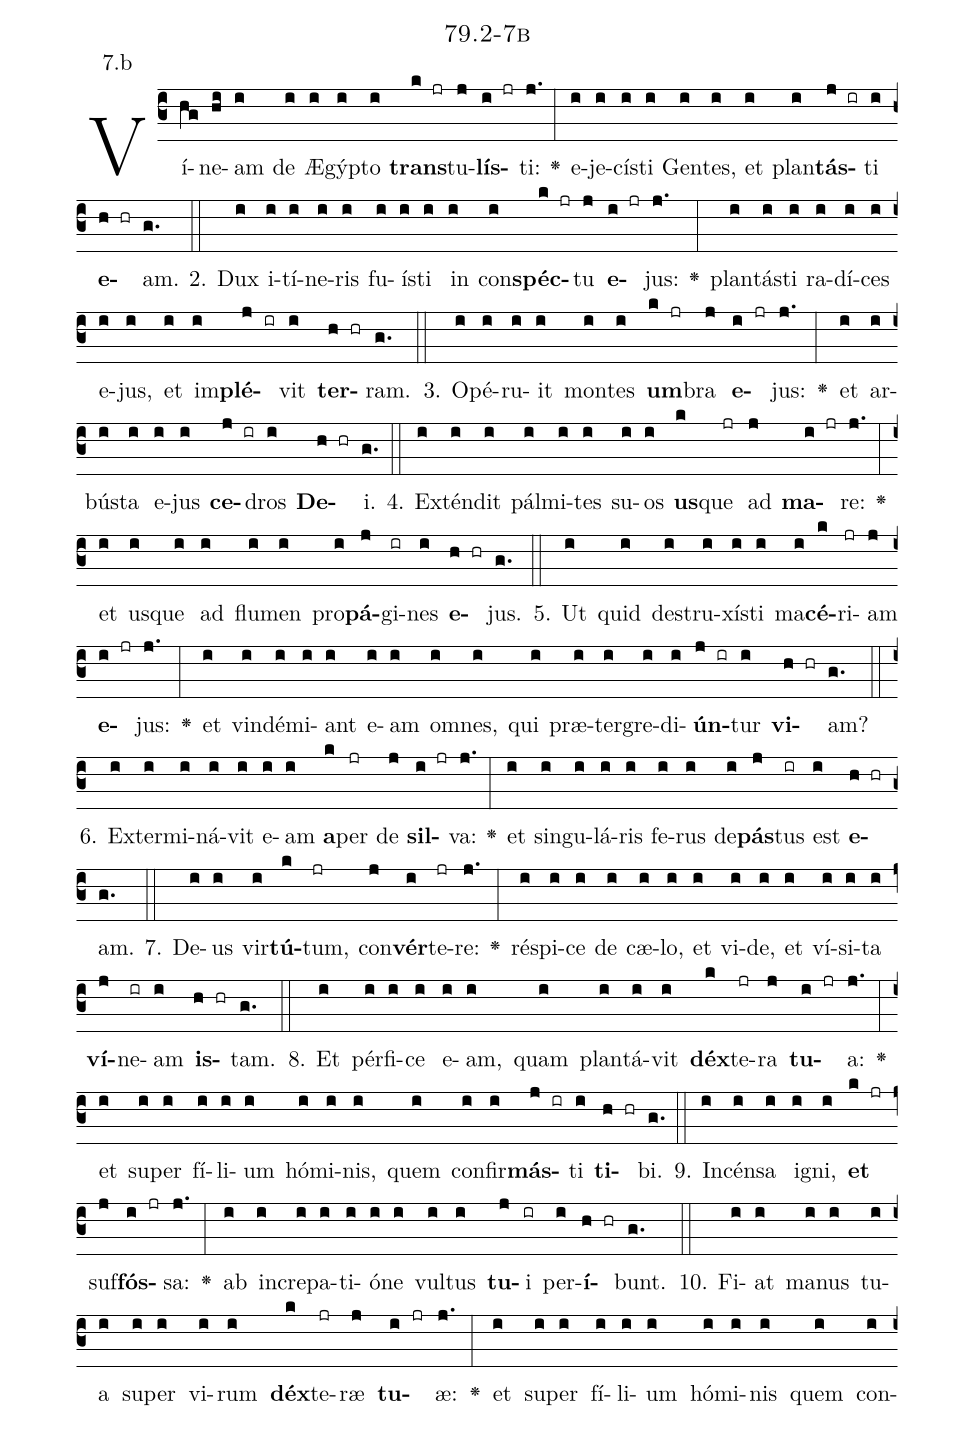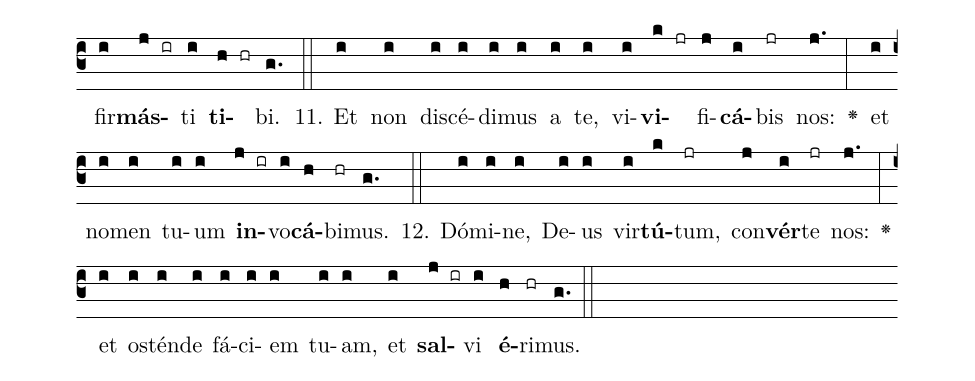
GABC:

name: 79.2-7b;
annotation: 7.b;
%%
(c3)Ví(hg)ne(hi)am(i) de(i) Æ(i)gýp(i)to(i) <b>trans</b>(k jr)tu(j)<b>lís</b>(i jr)ti:(j.) <v>\greheightstar</v>(:) e(i)je(i)cís(i)ti(i) Gen(i)tes,(i) et(i) plan(i)<b>tás</b>(j ir)ti(i) <b>e</b>(h hr)am.(g.) (::)
2. Dux(i) i(i)tí(i)ne(i)ris(i) fu(i)ís(i)ti(i) in(i) con(i)<b>spéc</b>(k jr)tu(j) <b>e</b>(i jr)jus:(j.) <v>\greheightstar</v>(:) plan(i)tás(i)ti(i) ra(i)dí(i)ces(i) e(i)jus,(i) et(i) im(i)<b>plé</b>(j ir)vit(i) <b>ter</b>(h hr)ram.(g.) (::)
3. O(i)pé(i)ru(i)it(i) mon(i)tes(i) <b>um</b>(k jr)bra(j) <b>e</b>(i jr)jus:(j.) <v>\greheightstar</v>(:) et(i) ar(i)bús(i)ta(i) e(i)jus(i) <b>ce</b>(j ir)dros(i) <b>De</b>(h hr)i.(g.) (::)
4. Ex(i)tén(i)dit(i) pál(i)mi(i)tes(i) su(i)os(i) <b>us</b>(k)que(jr) ad(j) <b>ma</b>(i jr)re:(j.) <v>\greheightstar</v>(:) et(i) us(i)que(i) ad(i) flu(i)men(i) pro(i)<b>pá</b>(j)gi(ir)nes(i) <b>e</b>(h hr)jus.(g.) (::)
5. Ut(i) quid(i) de(i)stru(i)xís(i)ti(i) ma(i)<b>cé</b>(k)ri(jr)am(j) <b>e</b>(i jr)jus:(j.) <v>\greheightstar</v>(:) et(i) vin(i)dé(i)mi(i)ant(i) e(i)am(i) om(i)nes,(i) qui(i) præ(i)ter(i)gre(i)di(i)<b>ún</b>(j ir)tur(i) <b>vi</b>(h hr)am?(g.) (::)
6. Ex(i)ter(i)mi(i)ná(i)vit(i) e(i)am(i) <b>a</b>(k)per(jr) de(j) <b>sil</b>(i jr)va:(j.) <v>\greheightstar</v>(:) et(i) sin(i)gu(i)lá(i)ris(i) fe(i)rus(i) de(i)<b>pás</b>(j)tus(ir) est(i) <b>e</b>(h hr)am.(g.) (::)
7. De(i)us(i) vir(i)<b>tú</b>(k)tum,(jr) con(j)<b>vér</b>(i)te(jr)re:(j.) <v>\greheightstar</v>(:) ré(i)spi(i)ce(i) de(i) cæ(i)lo,(i) et(i) vi(i)de,(i) et(i) ví(i)si(i)ta(i) <b>ví</b>(j)ne(ir)am(i) <b>is</b>(h hr)tam.(g.) (::)
8. Et(i) pér(i)fi(i)ce(i) e(i)am,(i) quam(i) plan(i)tá(i)vit(i) <b>déx</b>(k)te(jr)ra(j) <b>tu</b>(i jr)a:(j.) <v>\greheightstar</v>(:) et(i) su(i)per(i) fí(i)li(i)um(i) hó(i)mi(i)nis,(i) quem(i) con(i)fir(i)<b>más</b>(j ir)ti(i) <b>ti</b>(h hr)bi.(g.) (::)
9. In(i)cén(i)sa(i) i(i)gni,(i) <b>et</b>(k jr) suf(j)<b>fós</b>(i jr)sa:(j.) <v>\greheightstar</v>(:) ab(i) in(i)cre(i)pa(i)ti(i)ó(i)ne(i) vul(i)tus(i) <b>tu</b>(j)i(ir) per(i)<b>í</b>(h hr)bunt.(g.) (::)
10. Fi(i)at(i) ma(i)nus(i) tu(i)a(i) su(i)per(i) vi(i)rum(i) <b>déx</b>(k)te(jr)ræ(j) <b>tu</b>(i jr)æ:(j.) <v>\greheightstar</v>(:) et(i) su(i)per(i) fí(i)li(i)um(i) hó(i)mi(i)nis(i) quem(i) con(i)fir(i)<b>más</b>(j ir)ti(i) <b>ti</b>(h hr)bi.(g.) (::)
11. Et(i) non(i) di(i)scé(i)di(i)mus(i) a(i) te,(i) vi(i)<b>vi</b>(k jr)fi(j)<b>cá</b>(i)bis(jr) nos:(j.) <v>\greheightstar</v>(:) et(i) no(i)men(i) tu(i)um(i) <b>in</b>(j ir)vo(i)<b>cá</b>(h)bi(hr)mus.(g.) (::)
12. Dó(i)mi(i)ne,(i) De(i)us(i) vir(i)<b>tú</b>(k)tum,(jr) con(j)<b>vér</b>(i)te(jr) nos:(j.) <v>\greheightstar</v>(:) et(i) os(i)tén(i)de(i) fá(i)ci(i)em(i) tu(i)am,(i) et(i) <b>sal</b>(j ir)vi(i) <b>é</b>(h)ri(hr)mus.(g.) (::)
